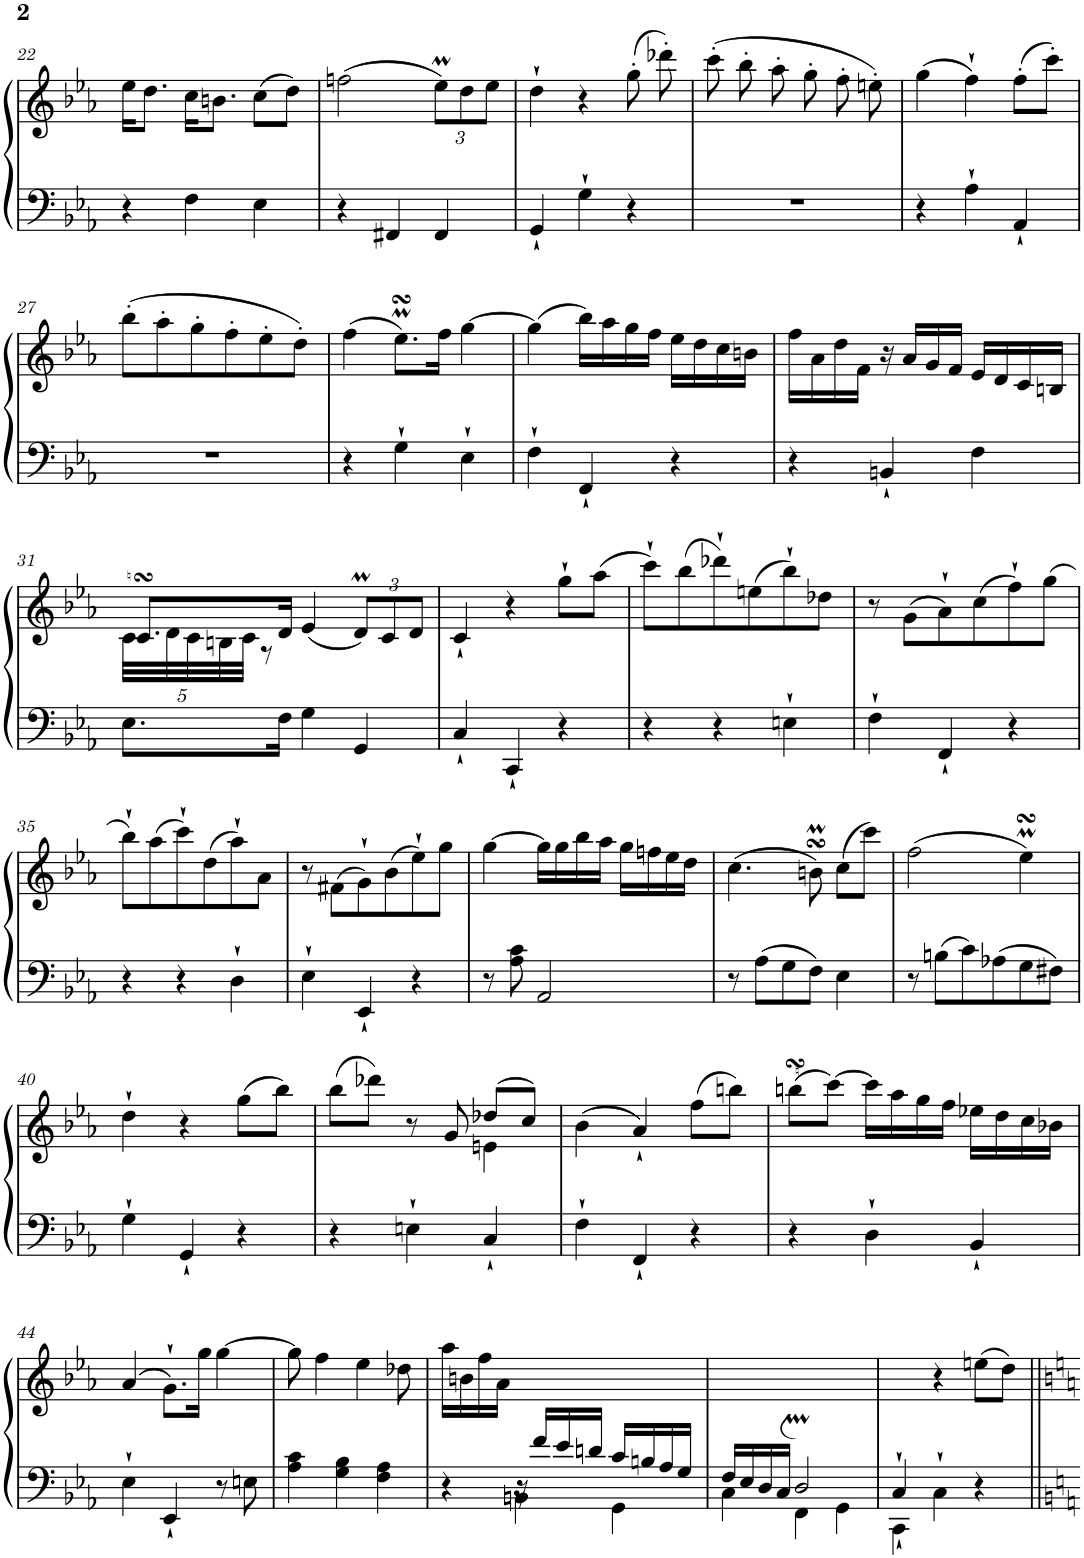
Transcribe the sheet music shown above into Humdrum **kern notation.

**kern	**kern
*part1	*part1
*staff2	*staff1
*I"Фортепиано	*
!!LO:PB:g=z
*clefF4	*clefG2
*k[b-e-a-]	*k[b-e-a-]
*M3/4	*M3/4
=22	=22
4r	16ee-\KL
.	8.dd\J
4F\	16cc\KL
.	8.bn\J
4E-\	(>8cc\L
.	8dd\J)
=23	=23
4r	(>2ffn\
4FF#X/	.
*	*Xbrackettup
4FF#/	12ee-M\L)
.	12dd\
.	12ee-\J
=24	=24
4GG`/	4dd`\
4G`\	4r
4r	(>8gg'\
.	8ddd-X'\)
=25	=25
2.r	(>8ccc'\
.	8bb-'\
.	8aa-'\
.	8gg'\
.	8ff'\
.	8een'\)
=26	=26
4r	(>4gg\
4A-`\	4ff`\)
4AA-`/	(>8ff'\L
.	8ccc'\J)
!!LO:LB:g=z
=27	=27
2.r	(>8bb-'\L
.	8aa-'\
.	8gg'\
.	8ff'\
.	8ee-'\
.	8dd'\J)
=28	=28
4r	(>4ff\
4G`\	8.ee-MsSSs\L)
.	16ff\Jk
4E-`\	[4gg\
=29	=29
4F`\	(>4gg\]
4FF`/	16bb-\LL)
.	16aa-\
.	16gg\
.	16ff\JJ
4r	16ee-\LL
.	16dd\
.	16cc\
.	16bn\JJ
=30	=30
4r	16ff\LL
.	16a-\
.	16dd\
.	16f\JJ
4BBn`/	16r
.	16a-/LL
.	16g/
.	16f/JJ
4F\	16e-/LL
.	16d/
.	16c/
.	16Bn/JJ
!!LO:LB:g=z
=31	=31
*	*^
8.E-\L	8.csSSS/L	40c\LLL
.	.	40d\
.	.	40c\
.	.	40Bn\
.	.	40c\JJJ
.	.	8r
16F\Jk	16d/Jk	.
4G\	(<4e-/	2ryy
4GG/	12dm/L)	.
.	12c/	.
.	12d/J	.
*	*v	*v
=32	=32
4C`/	4c`/
4CC`/	4r
4r	8gg`\L
.	(>8aa-\J
=33	=33
4r	8ccc`\L)
.	(>8bb-\
4r	8ddd-X`\)
.	(>8een\
4En`\	8bb-`\)
.	8dd-X\J
=34	=34
4F`\	8r
.	(>8g\L
4FF`/	8a-`\)
.	(>8cc\
4r	8ff`\)
.	(>8gg\J
!!LO:LB:g=z
=35	=35
4r	8bb-`\L)
.	(>8aa-\
4r	8ccc`\)
.	(>8dd\
4D`\	8aa-`\)
.	8a-\J
=36	=36
4E-`\	8r
.	(>8f#X\L
4EE-`/	8g`\)
.	(>8b-\
4r	8ee-`\)
.	8gg\J
=37	=37
8r	[4gg\
8A-\ 8c\	.
2AA-/	16gg\LL]
.	16gg\
.	16bb-\
.	16aa-\JJ
.	16gg\LL
.	16ffn\
.	16ee-\
.	16dd\JJ
=38	=38
8r	(>4.cc\
8A-\L	.
8G\	.
8F\J	8bnsSsSm\)
4E-\	(>8cc\L
.	8ccc\J)
=39	=39
8r	(>2ff\
8Bn\L	.
8c\	.
8A-X\	.
8G\	4ee-MsSSs\)
8F#X\J	.
!!LO:LB:g=z
=40	=40
4G`\	4dd`\
4GG`/	4r
4r	(>8gg\L
.	8bb-\J)
=41	=41
*	*^
4r	(>8bb-\L	2ryy
.	8ddd-X\J)	.
4En`\	8r	.
.	8g/	.
4C`/	(>8dd-X/L	4en\
.	8cc/J)	.
*	*v	*v
=42	=42
4F`\	(>4b-\
4FF`/	4a-`/)
4r	(>8ff\L
.	8bbn\J)
=43	=43
4r	(>8bbnsSsS\L
.	[8ccc\J)
4D`\	16ccc\LL]
.	16aa-\
.	16gg\
.	16ff\JJ
4BB-`/	16ee-X\LL
.	16dd\
.	16cc\
.	16b-X\JJ
!!LO:LB:g=z
=44	=44
4E-`\	(>4a-/
4EE-`/	8.g`\L)
.	16gg\Jk
8r	[4gg\
8En\	.
=45	=45
4A-\ 4c\	8gg\]
.	4ff\
4G\ 4B-\	.
.	4ee-\
4F\ 4A-\	.
.	8dd-X\
=46	=46
*^	*
16ryy	4r	16aa-\LL
.	.	16bn\
.	.	16ff\
.	.	16a-\JJ
.	4BBn\	16r
16f/LL	.	4..ryy
16e-/	.	.
16dn/JJ	.	.
16c/LL	4GG\	.
16Bn/	.	.
16A-/	.	.
16G/JJ	.	.
=47	=47	=47
16F/LL	4C\	2.ryy
16E-/	.	.
16D/	.	.
16C/JJ	.	.
2Dm/	4FF\	.
.	4GG\	.
=48	=48	=48
4C`/	4CC`\	4ryy
2ryy	4C`\	4r
.	4r	(>8een\L
.	.	8dd\J)
*v	*v	*
=||	=||
*-	*-
